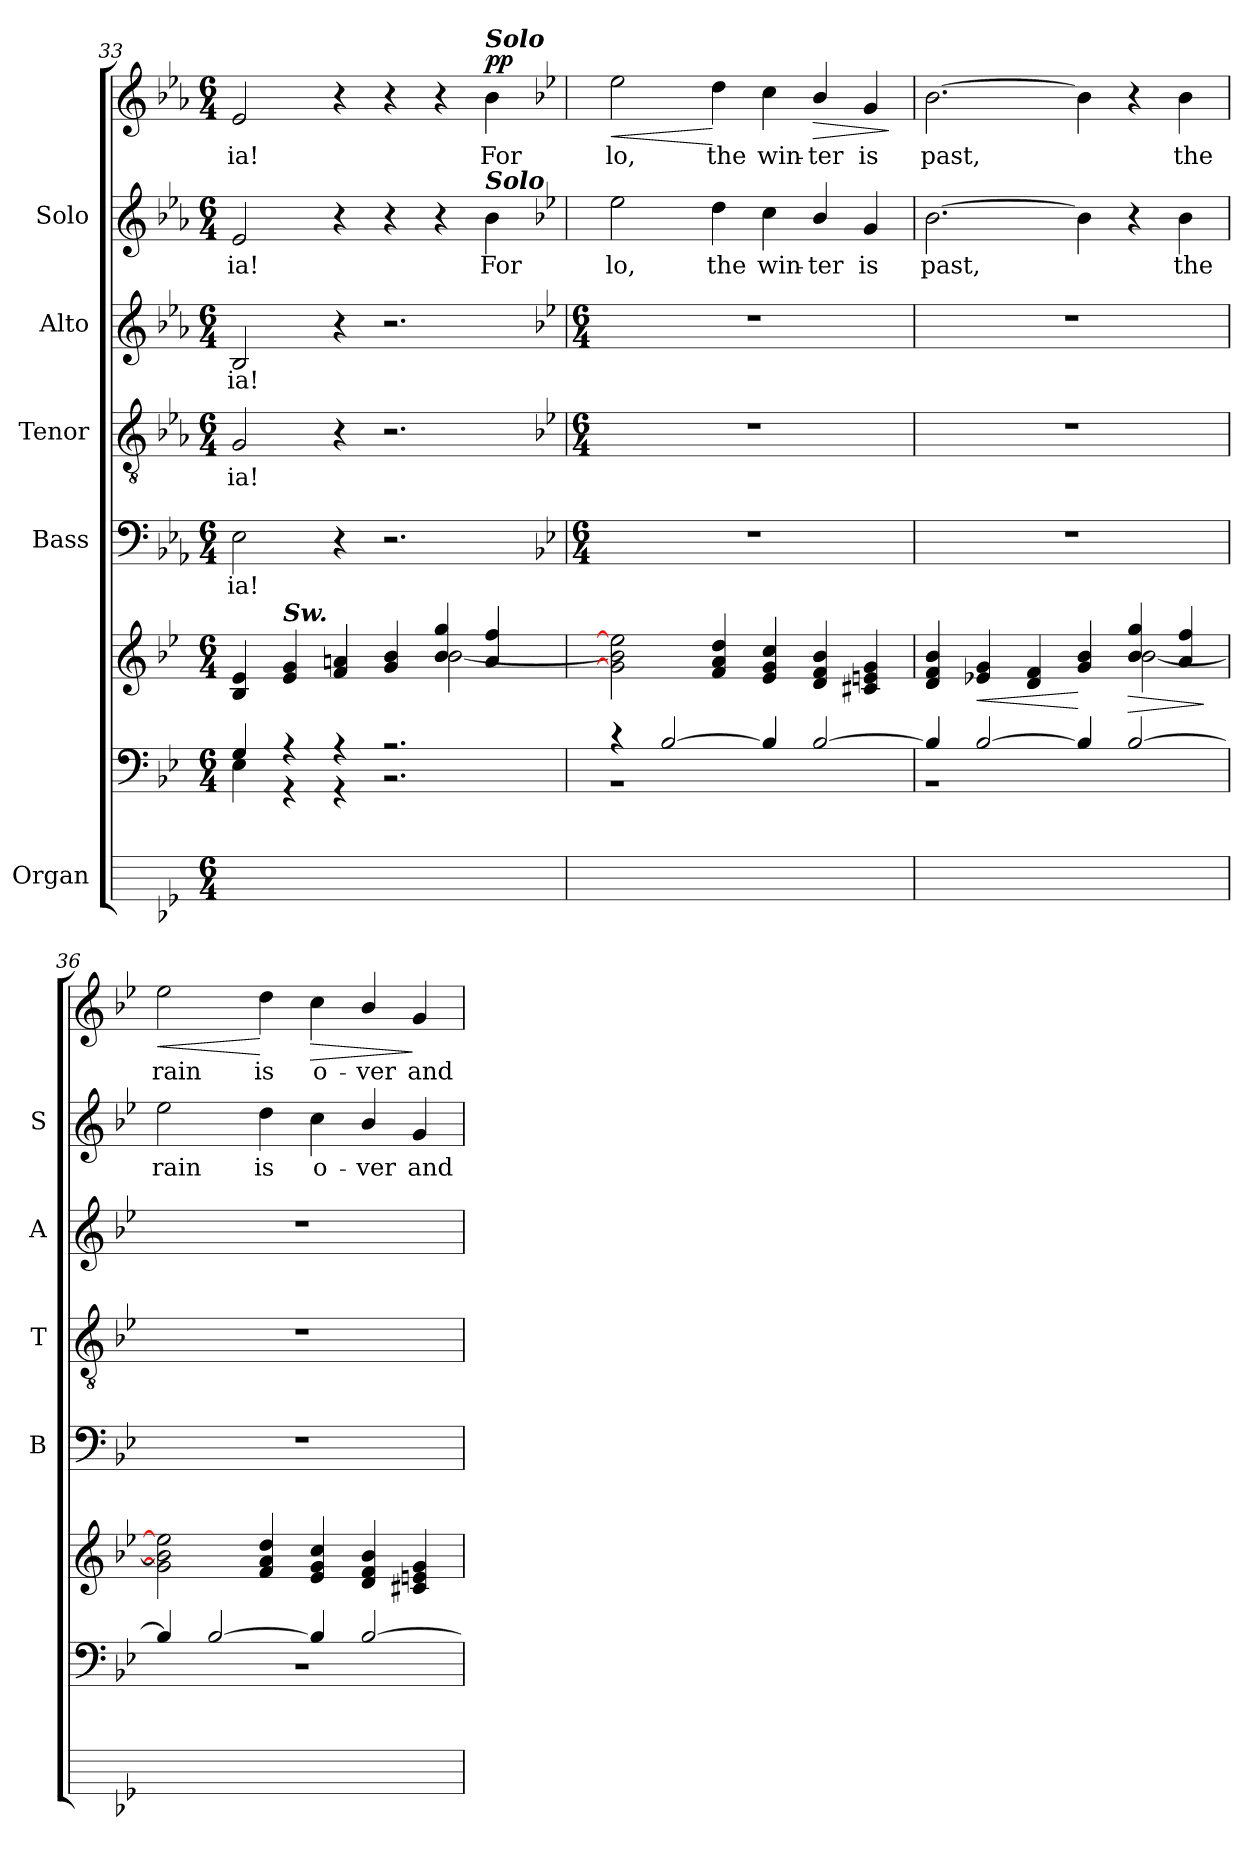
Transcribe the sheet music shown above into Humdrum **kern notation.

**kern	**kern	**kern	**dynam	**kern	**text	**kern	**text	**kern	**text	**kern	**text	**kern	**text	**dynam
*part5	*part5	*part5	*part5	*part4	*part4	*part3	*part3	*part2	*part2	*part1	*part1	*part1	*part1	*part1
*staff8	*staff7	*staff6	*staff6/7/8	*staff5	*staff5	*staff4	*staff4	*staff3	*staff3	*staff2	*staff2	*staff1	*staff1	*staff1/2
*I"Organ	*	*	*	*I"Bass	*	*I"Tenor	*	*I"Alto	*	*I"Solo	*	*	*	*
*	*	*	*	*I'B	*	*I'T	*	*I'A	*	*I'S	*	*	*	*
*	*clefF4	*clefG2	*	*clefF4	*	*clefGv2	*	*clefG2	*	*	*	*clefG2	*	*
*k[b-e-]	*k[b-e-]	*k[b-e-]	*	*k[b-e-a-]	*	*k[b-e-a-]	*	*k[b-e-a-]	*	*k[b-e-a-]	*	*k[b-e-a-]	*	*
*B-:	*B-:	*B-:	*	*E-:	*	*E-:	*	*E-:	*	*E-:	*	*E-:	*	*
*M6/4	*M6/4	*M6/4	*	*M6/4	*	*M6/4	*	*M6/4	*	*M6/4	*	*M6/4	*	*
=33	=33	=33	=33	=33	=33	=33	=33	=33	=33	=33	=33	=33	=33	=33
*	*^	*^	*	*	*	*	*	*	*	*	*	*	*	*
!	!	!	!	!	!	!	!LO:LY:b	!	!LO:LY:b	!	!LO:LY:b	!	!LO:LY:b	!	!LO:LY:b	!
1.ryy	4G/	4E-\	4B- 4e-	2.ryy	.	2E-	-ia!	2G	ia!	2B-	ia!	2e-	-ia!	2e-	-ia!	.
!	!	!	!LO:TX:a:Bi:t=Sw.	!	!	!	!	!	!	!	!	!	!	!	!	!
.	4r	4r	4e- 4g	.	.	.	.	.	.	.	.	.	.	.	.	.
.	4r	4r	4f 4an	.	.	4r	.	4r	.	4r	.	4r	.	4r	.	.
.	2.r	2.r	4g 4b-	4ryy	.	2.r	.	2.r	.	2.r	.	4r	.	4r	.	.
.	.	.	4b-/ 4gg/	[2b-\	.	.	.	.	.	.	.	4r	.	4r	.	.
!	!	!	!	!	!	!	!	!	!	!	!	!	!	!LO:TX:a:Bi:t=Solo	!	!
!	!	!	!	!	!	!	!	!	!	!	!	!LO:TX:a:Bi:t=Solo	!	!	!	!
!	!	!	!	!	!	!	!	!	!	!	!	!	!LO:LY:b	!	!LO:LY:b	!LO:DY:b=2
!	!	!	!	!	!	!	!	!	!	!	!	!	!	!	!	!LO:DY:n=1:b
.	.	.	4a/ 4ff/	.	.	.	.	.	.	.	.	4b-	For	4b-	For	p p
*	*	*	*	*	*	*k[b-e-]	*	*k[b-e-]	*	*k[b-e-]	*	*k[b-e-]	*	*k[b-e-]	*	*
*	*	*	*	*	*	*B-:	*	*B-:	*	*B-:	*	*B-:	*	*B-:	*	*
!!LO:LB:g=z
=34	=34	=34	=34	=34	=34	=34	=34	=34	=34	=34	=34	=34	=34	=34	=34	=34
*	*	*	*	*	*	*M6/4	*	*M6/4	*	*M6/4	*	*	*	*	*	*
!	!	!LO:N:vis=1	!LO:N:vis=1	!	!	!	!	!	!	!	!	!	!LO:LY:b	!	!LO:LY:b	!LO:HP:b
1.ryy	4r	1.r	1.ryy	2g\] 2b-\] 2ee-\]	.	1.r	.	1.r	.	1.r	.	2ee-	lo,	2ee-	lo,	<
.	[2B-/	.	.	.	.	.	.	.	.	.	.	.	.	.	.	.
!	!	!	!	!	!	!	!	!	!	!	!	!	!LO:LY:b	!	!LO:LY:b	!
.	.	.	.	4f/ 4a/ 4dd/	.	.	.	.	.	.	.	4dd	the	4dd	the	[
!	!	!	!	!	!	!	!	!	!	!	!	!	!LO:LY:b	!	!LO:LY:b	!
.	4B-/]	.	.	4e-/ 4g/ 4cc/	.	.	.	.	.	.	.	4cc	win-	4cc	win-	.
!	!	!	!	!	!	!	!	!	!	!	!	!	!LO:LY:b	!	!LO:LY:b	!LO:HP:b
.	[2B-/	.	.	4d/ 4f/ 4b-/	.	.	.	.	.	.	.	4b-/	-ter	4b-/	-ter	>
!	!	!	!	!	!	!	!	!	!	!	!	!	!LO:LY:b	!	!LO:LY:b	!
.	.	.	.	4c#X/ 4en/ 4g/	.	.	.	.	.	.	.	4g	is	4g	is	.
*	*v	*v	*	*	*	*	*	*	*	*	*	*	*	*	*	*
*	*	*v	*v	*	*	*	*	*	*	*	*	*	*	*	*
.	.	.	.	.	.	.	.	.	.	.	.	.	.	]
=35	=35	=35	=35	=35	=35	=35	=35	=35	=35	=35	=35	=35	=35	=35
*	*^	*	*	*	*	*	*	*	*	*	*	*	*	*
!	!	!LO:N:vis=1	!	!	!	!	!	!	!	!	!	!LO:LY:b	!	!LO:LY:b	!
*	*	*	*^	*	*	*	*	*	*	*	*	*	*	*	*
1.ryy	4B-/]	1.r	2.ryy	4d/ 4f/ 4b-/	.	1.r	.	1.r	.	1.r	.	[2.b-	past,	[2.b-	past,	.
!	!	!	!	!	!LO:HP:b	!	!	!	!	!	!	!	!	!	!	!
.	[2B-/	.	.	4e-X/ 4g/	<	.	.	.	.	.	.	.	.	.	.	.
.	.	.	.	4d/ 4f/	.	.	.	.	.	.	.	.	.	.	.	.
.	4B-/]	.	4ryy	4g/ 4b-/	[	.	.	.	.	.	.	4b-]	.	4b-]	.	.
!	!	!	!	!	!LO:HP:b	!	!	!	!	!	!	!	!	!	!	!
.	[2B-/	.	4b-/ 4gg/	[2b-\	>	.	.	.	.	.	.	4r	.	4r	.	.
!	!	!	!	!	!	!	!	!	!	!	!	!	!LO:LY:b	!	!LO:LY:b	!
.	.	.	4a/ 4ff/	.	.	.	.	.	.	.	.	4b-	the	4b-	the	.
*	*v	*v	*	*	*	*	*	*	*	*	*	*	*	*	*	*
*	*	*v	*v	*	*	*	*	*	*	*	*	*	*	*	*
.	.	.	]	.	.	.	.	.	.	.	.	.	.	.
=36	=36	=36	=36	=36	=36	=36	=36	=36	=36	=36	=36	=36	=36	=36
*	*^	*	*	*	*	*	*	*	*	*	*	*	*	*
!	!	!LO:N:vis=1	!LO:N:vis=1	!	!	!	!	!	!	!	!	!LO:LY:b	!	!LO:LY:b	!LO:HP:b
*	*	*	*^	*	*	*	*	*	*	*	*	*	*	*	*
1.ryy	4B-/]	1.r	1.ryy	2g\] 2b-\] 2ee-\]	.	1.r	.	1.r	.	1.r	.	2ee-	rain	2ee-	rain	<
.	[2B-/	.	.	.	.	.	.	.	.	.	.	.	.	.	.	.
!	!	!	!	!	!	!	!	!	!	!	!	!	!LO:LY:b	!	!LO:LY:b	!
.	.	.	.	4f/ 4a/ 4dd/	.	.	.	.	.	.	.	4dd	is	4dd	is	[
!	!	!	!	!	!	!	!	!	!	!	!	!	!LO:LY:b	!	!LO:LY:b	!LO:HP:b
.	4B-/]	.	.	4e-/ 4g/ 4cc/	.	.	.	.	.	.	.	4cc	o-	4cc	o-	>
!	!	!	!	!	!	!	!	!	!	!	!	!	!LO:LY:b	!	!LO:LY:b	!
.	[2B-/	.	.	4d/ 4f/ 4b-/	.	.	.	.	.	.	.	4b-/	-ver	4b-/	-ver	.
!	!	!	!	!	!	!	!	!	!	!	!	!	!LO:LY:b	!	!LO:LY:b	!
.	.	.	.	4c#X/ 4en/ 4g/	.	.	.	.	.	.	.	4g	and	4g	and	]
*	*v	*v	*	*	*	*	*	*	*	*	*	*	*	*	*	*
*	*	*v	*v	*	*	*	*	*	*	*	*	*	*	*	*
=	=	=	=	=	=	=	=	=	=	=	=	=	=	=
*-	*-	*-	*-	*-	*-	*-	*-	*-	*-	*-	*-	*-	*-	*-
